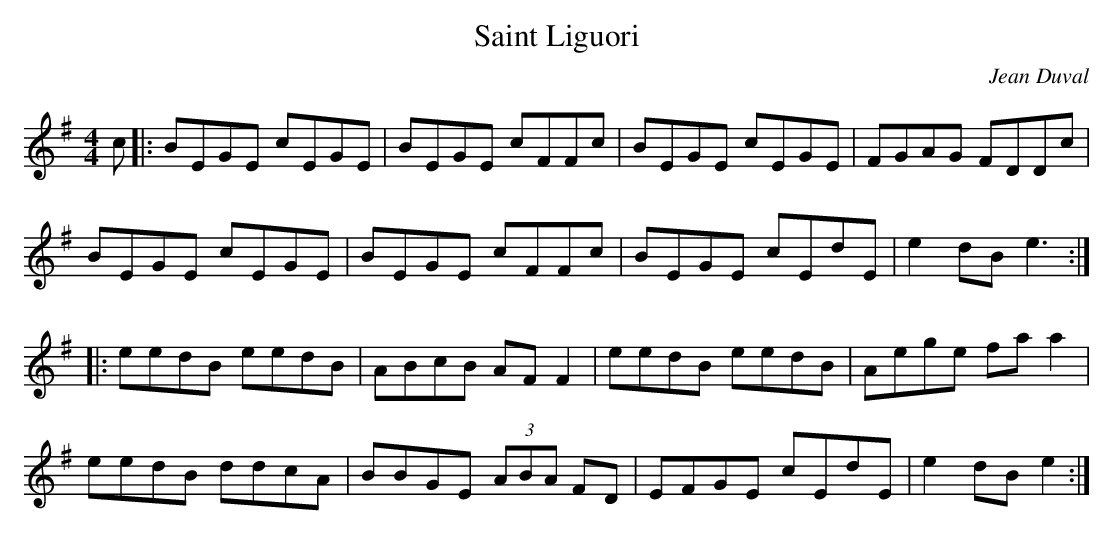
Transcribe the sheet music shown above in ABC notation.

X:1
T:Saint Liguori
C:Jean Duval
M:4/4
L:1/8
K:G
c |: BEGE cEGE | BEGE cFFc | BEGE cEGE | FGAG FDDc |
BEGE cEGE | BEGE cFFc | BEGE cEdE | e2dB e3 ::
eedB eedB | ABcB AFF2 | eedB eedB | Aege faa2 |
eedB ddcA | BBGE (3ABA FD | EFGE cEdE | e2dB e2 :|
